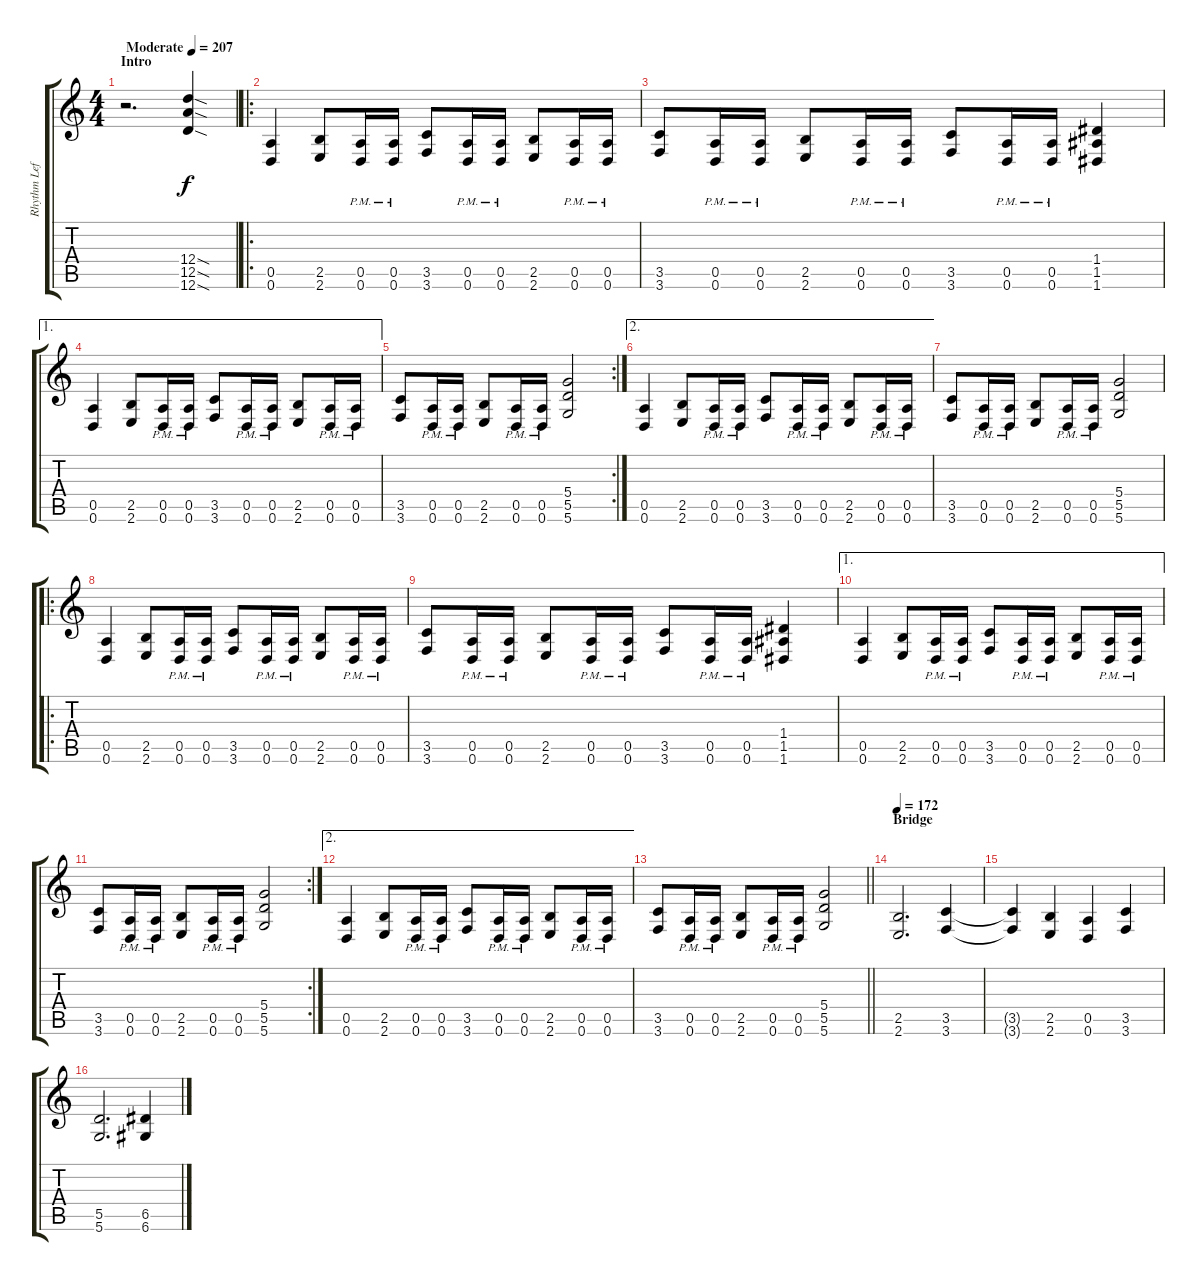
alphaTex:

\track ("Rhythm Left" "Rhythm Lef") {instrument distortionguitar}
\staff {score tabs}
\tuning (E4 B3 G3 D3 A2 D2) {hide}
\ts (4 4)
\section ("" "Intro")
\tempo (207 "Moderate")
\clef g2
\ks c
r.2{d dy f instrument distortionguitar} (12.4{sod} 12.5{sod} 12.6{sod}).4 |
\ro
(0.5 0.6).4 (2.5 2.6).8 (0.5{pm} 0.6{pm}).16 (0.5{pm} 0.6{pm}).16 (3.5 3.6).8 (0.5{pm} 0.6{pm}).16 (0.5{pm} 0.6{pm}).16 (2.5 2.6).8 (0.5{pm} 0.6{pm}).16 (0.5{pm} 0.6{pm}).16 |
(3.5 3.6).8 (0.5{pm} 0.6{pm}).16 (0.5{pm} 0.6{pm}).16 (2.5 2.6).8 (0.5{pm} 0.6{pm}).16 (0.5{pm} 0.6{pm}).16 (3.5 3.6).8 (0.5{pm} 0.6{pm}).16 (0.5{pm} 0.6{pm}).16 (1.4 1.5 1.6).4 |
\ae 1
(0.5 0.6).4 (2.5 2.6).8 (0.5{pm} 0.6{pm}).16 (0.5{pm} 0.6{pm}).16 (3.5 3.6).8 (0.5{pm} 0.6{pm}).16 (0.5{pm} 0.6{pm}).16 (2.5 2.6).8 (0.5{pm} 0.6{pm}).16 (0.5{pm} 0.6{pm}).16 |
\rc 2
(3.5 3.6).8 (0.5{pm} 0.6{pm}).16 (0.5{pm} 0.6{pm}).16 (2.5 2.6).8 (0.5{pm} 0.6{pm}).16 (0.5{pm} 0.6{pm}).16 (5.4 5.5 5.6).2 |
\ae 2
(0.5 0.6).4 (2.5 2.6).8 (0.5{pm} 0.6{pm}).16 (0.5{pm} 0.6{pm}).16 (3.5 3.6).8 (0.5{pm} 0.6{pm}).16 (0.5{pm} 0.6{pm}).16 (2.5 2.6).8 (0.5{pm} 0.6{pm}).16 (0.5{pm} 0.6{pm}).16 |
(3.5 3.6).8 (0.5{pm} 0.6{pm}).16 (0.5{pm} 0.6{pm}).16 (2.5 2.6).8 (0.5{pm} 0.6{pm}).16 (0.5{pm} 0.6{pm}).16 (5.4 5.5 5.6).2 |
\ro
(0.5 0.6).4 (2.5 2.6).8 (0.5{pm} 0.6{pm}).16 (0.5{pm} 0.6{pm}).16 (3.5 3.6).8 (0.5{pm} 0.6{pm}).16 (0.5{pm} 0.6{pm}).16 (2.5 2.6).8 (0.5{pm} 0.6{pm}).16 (0.5{pm} 0.6{pm}).16 |
(3.5 3.6).8 (0.5{pm} 0.6{pm}).16 (0.5{pm} 0.6{pm}).16 (2.5 2.6).8 (0.5{pm} 0.6{pm}).16 (0.5{pm} 0.6{pm}).16 (3.5 3.6).8 (0.5{pm} 0.6{pm}).16 (0.5{pm} 0.6{pm}).16 (1.4 1.5 1.6).4 |
\ae 1
(0.5 0.6).4 (2.5 2.6).8 (0.5{pm} 0.6{pm}).16 (0.5{pm} 0.6{pm}).16 (3.5 3.6).8 (0.5{pm} 0.6{pm}).16 (0.5{pm} 0.6{pm}).16 (2.5 2.6).8 (0.5{pm} 0.6{pm}).16 (0.5{pm} 0.6{pm}).16 |
\rc 2
(3.5 3.6).8 (0.5{pm} 0.6{pm}).16 (0.5{pm} 0.6{pm}).16 (2.5 2.6).8 (0.5{pm} 0.6{pm}).16 (0.5{pm} 0.6{pm}).16 (5.4 5.5 5.6).2 |
\ae 2
(0.5 0.6).4 (2.5 2.6).8 (0.5{pm} 0.6{pm}).16 (0.5{pm} 0.6{pm}).16 (3.5 3.6).8 (0.5{pm} 0.6{pm}).16 (0.5{pm} 0.6{pm}).16 (2.5 2.6).8 (0.5{pm} 0.6{pm}).16 (0.5{pm} 0.6{pm}).16 |
\barLineRight lightlight
(3.5 3.6).8 (0.5{pm} 0.6{pm}).16 (0.5{pm} 0.6{pm}).16 (2.5 2.6).8 (0.5{pm} 0.6{pm}).16 (0.5{pm} 0.6{pm}).16 (5.4 5.5 5.6).2 |
\section ("" "Bridge")
\tempo 172
(2.5 2.6).2{d} (3.5 3.6).4 |
(3.5{t} 3.6{t}).4 (2.5 2.6).4 (0.5 0.6).4 (3.5 3.6).4 |
(5.5 5.6).2{d} (6.5 6.6).4
